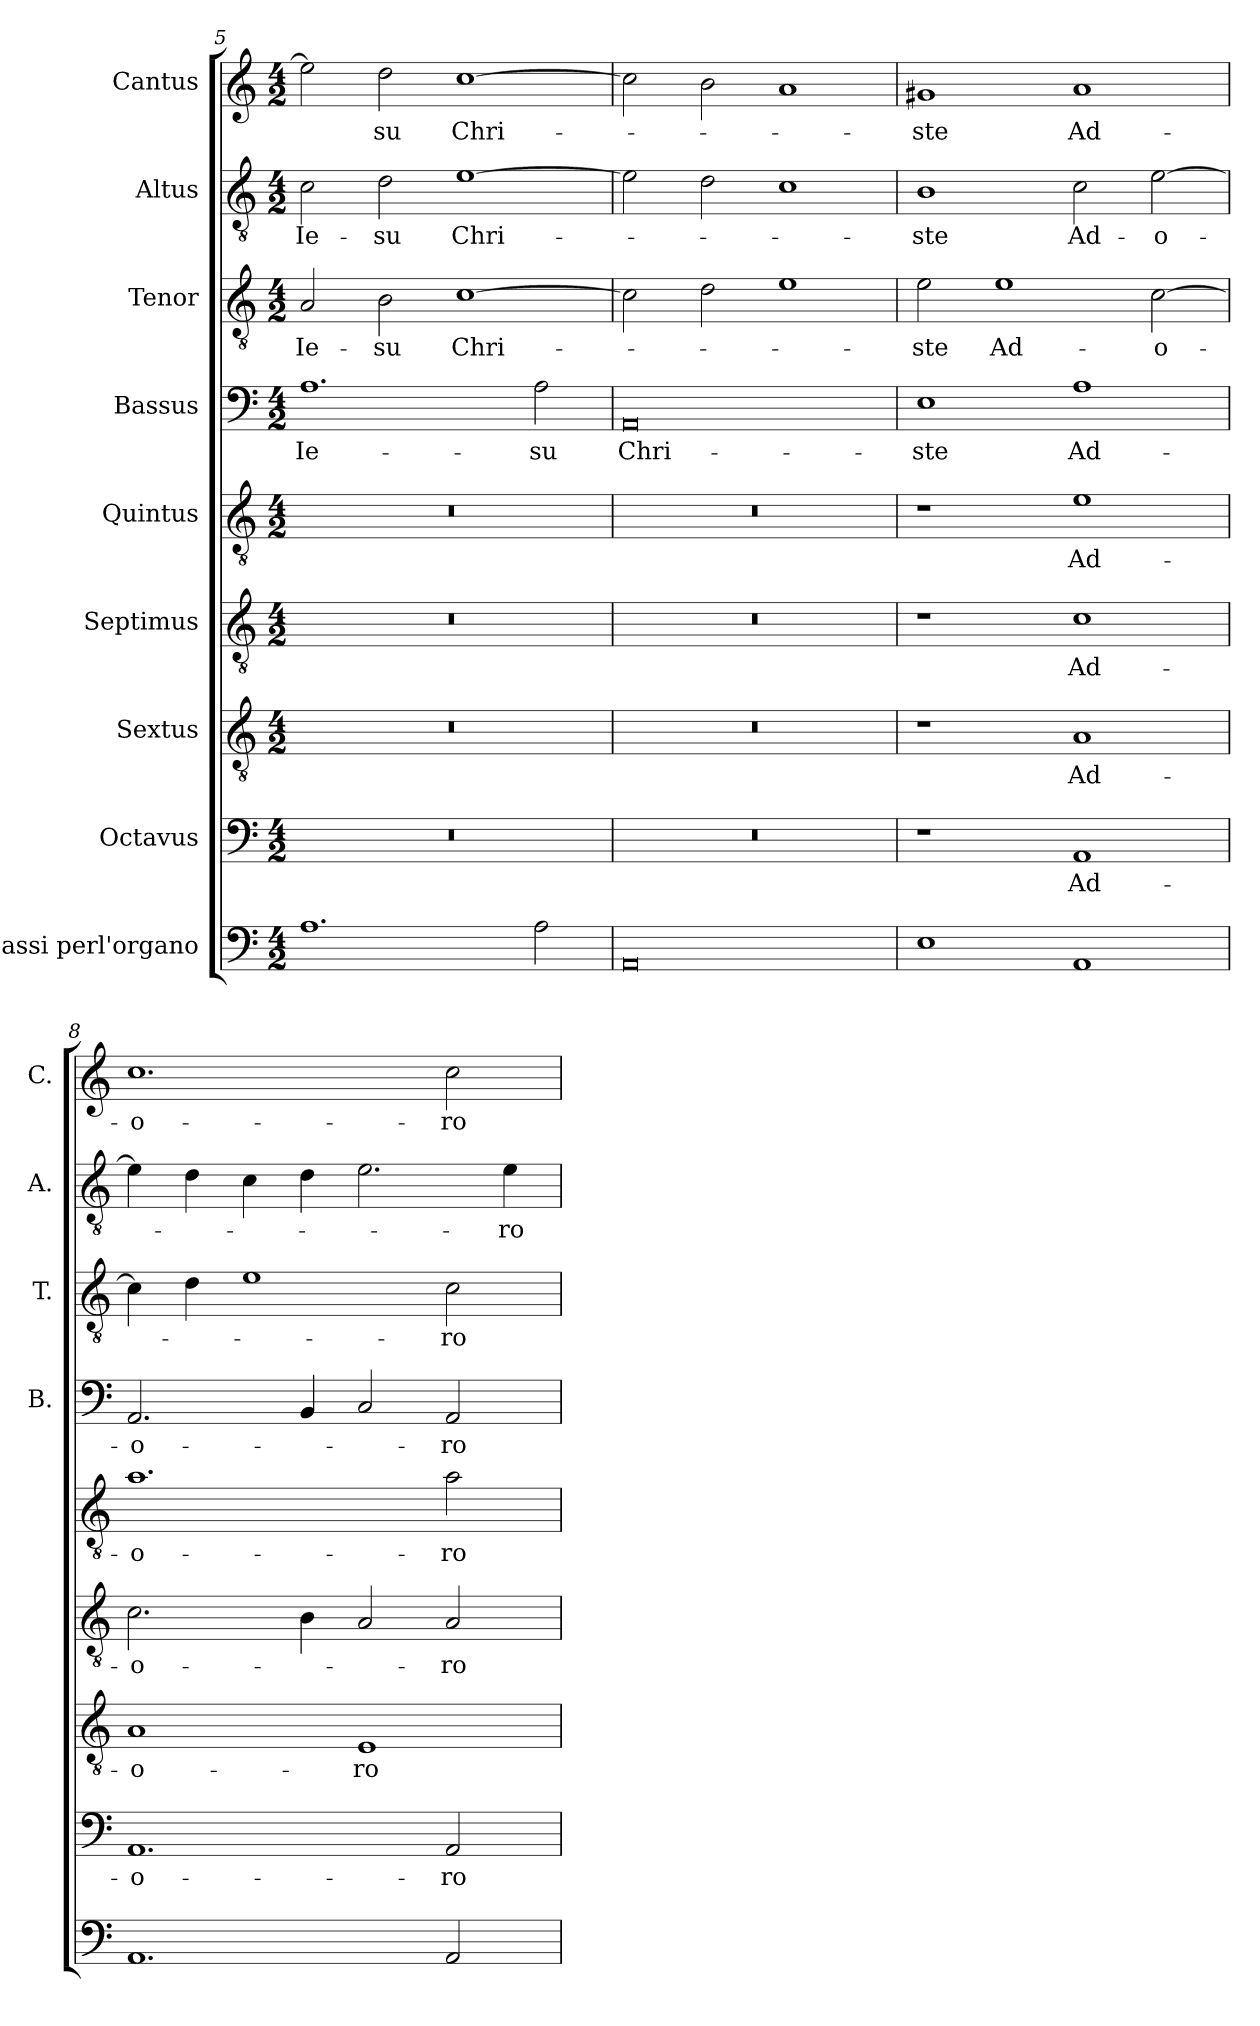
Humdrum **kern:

**kern	**kern	**text	**kern	**text	**kern	**text	**kern	**text	**kern	**text	**kern	**text	**kern	**text	**kern	**text
*part9	*part8	*part8	*part7	*part7	*part6	*part6	*part5	*part5	*part4	*part4	*part3	*part3	*part2	*part2	*part1	*part1
*staff9	*staff8	*staff8	*staff7	*staff7	*staff6	*staff6	*staff5	*staff5	*staff4	*staff4	*staff3	*staff3	*staff2	*staff2	*staff1	*staff1
*I"Bassi perl'organo	*I"Octavus	*	*I"Sextus	*	*I"Septimus	*	*I"Quintus	*	*I"Bassus	*	*I"Tenor	*	*I"Altus	*	*I"Cantus	*
*	*	*	*	*	*	*	*	*	*I'B.	*	*I'T.	*	*I'A.	*	*I'C.	*
*clefF4	*clefF4	*	*clefGv2	*	*clefGv2	*	*clefGv2	*	*clefF4	*	*clefGv2	*	*clefGv2	*	*clefG2	*
*	*	*	*ITrd7c12	*	*ITrd7c12	*	*ITrd7c12	*	*	*	*ITrd7c12	*	*ITrd7c12	*	*	*
*k[]	*k[]	*	*k[]	*	*k[]	*	*k[]	*	*k[]	*	*k[]	*	*k[]	*	*k[]	*
*a:	*a:	*	*a:	*	*a:	*	*a:	*	*a:	*	*a:	*	*a:	*	*a:	*
*M4/2	*M4/2	*	*M4/2	*	*M4/2	*	*M4/2	*	*M4/2	*	*M4/2	*	*M4/2	*	*M4/2	*
=5	=5	=5	=5	=5	=5	=5	=5	=5	=5	=5	=5	=5	=5	=5	=5	=5
!	!LO:N:vis=1	!	!LO:N:vis=1	!	!LO:N:vis=1	!	!LO:N:vis=1	!	!	!LO:LY:b	!	!LO:LY:b	!	!LO:LY:b	!	!
1.A	0r	.	0r	.	0r	.	0r	.	1.A	Ie-	2AA/	Ie-	2C\	Ie-	2ee\]	.
!	!	!	!	!	!	!	!	!	!	!	!	!LO:LY:b	!	!LO:LY:b	!	!LO:LY:b
.	.	.	.	.	.	.	.	.	.	.	2BB\	-su	2D\	-su	2dd\	-su
!	!	!	!	!	!	!	!	!	!	!	!	!LO:LY:b	!	!LO:LY:b	!	!LO:LY:b
.	.	.	.	.	.	.	.	.	.	.	[>1C	Chri-	[>1E	Chri-	[>1cc	Chri-
!	!	!	!	!	!	!	!	!	!	!LO:LY:b	!	!	!	!	!	!
2A\	.	.	.	.	.	.	.	.	2A\	-su	.	.	.	.	.	.
!!LO:PB:g=z
=6	=6	=6	=6	=6	=6	=6	=6	=6	=6	=6	=6	=6	=6	=6	=6	=6
!	!LO:N:vis=1	!	!LO:N:vis=1	!	!LO:N:vis=1	!	!LO:N:vis=1	!	!	!LO:LY:b	!	!	!	!	!	!
0AA	0r	.	0r	.	0r	.	0r	.	0AA	Chri-	2C\]	.	2E\]	.	2cc\]	.
.	.	.	.	.	.	.	.	.	.	.	2D\	.	2D\	.	2b\	.
.	.	.	.	.	.	.	.	.	.	.	1E	.	1C	.	1a	.
=7	=7	=7	=7	=7	=7	=7	=7	=7	=7	=7	=7	=7	=7	=7	=7	=7
!	!	!	!	!	!	!	!	!	!	!LO:LY:b	!	!LO:LY:b	!	!LO:LY:b	!	!LO:LY:b
1E	1r	.	1r	.	1r	.	1r	.	1E	-ste	2E\	-ste	1BB	-ste	1g#X	-ste
!	!	!	!	!	!	!	!	!	!	!	!	!LO:LY:b	!	!	!	!
.	.	.	.	.	.	.	.	.	.	.	1E	Ad-	.	.	.	.
!	!	!LO:LY:b	!	!LO:LY:b	!	!LO:LY:b	!	!LO:LY:b	!	!LO:LY:b	!	!	!	!LO:LY:b	!	!LO:LY:b
1AA	1AA	Ad-	1AA	Ad-	1C	Ad-	1E	Ad-	1A	Ad-	.	.	2C\	Ad-	1a	Ad-
!	!	!	!	!	!	!	!	!	!	!	!	!LO:LY:b	!	!LO:LY:b	!	!
.	.	.	.	.	.	.	.	.	.	.	[>2C\	-o-	[>2E\	-o-	.	.
=8	=8	=8	=8	=8	=8	=8	=8	=8	=8	=8	=8	=8	=8	=8	=8	=8
!	!	!LO:LY:b	!	!LO:LY:b	!	!LO:LY:b	!	!LO:LY:b	!	!LO:LY:b	!	!	!	!	!	!LO:LY:b
1.AA	1.AA	-o-	1AA	-o-	2.C\	-o-	1.A	-o-	2.AA/	-o-	4C\]	.	4E\]	.	1.cc	-o-
.	.	.	.	.	.	.	.	.	.	.	4D\	.	4D\	.	.	.
.	.	.	.	.	.	.	.	.	.	.	1E	.	4C\	.	.	.
.	.	.	.	.	4BB\	.	.	.	4BB/	.	.	.	4D\	.	.	.
!	!	!	!	!LO:LY:b	!	!	!	!	!	!	!	!	!	!	!	!
.	.	.	1EE	-ro	2AA/	.	.	.	2C/	.	.	.	2.E\	.	.	.
!	!	!LO:LY:b	!	!	!	!LO:LY:b	!	!LO:LY:b	!	!LO:LY:b	!	!LO:LY:b	!	!	!	!LO:LY:b
2AA/	2AA/	-ro	.	.	2AA/	-ro	2A\	-ro	2AA/	-ro	2C\	-ro	.	.	2cc\	-ro
!	!	!	!	!	!	!	!	!	!	!	!	!	!	!LO:LY:b	!	!
.	.	.	.	.	.	.	.	.	.	.	.	.	4E\	-ro	.	.
=	=	=	=	=	=	=	=	=	=	=	=	=	=	=	=	=
*-	*-	*-	*-	*-	*-	*-	*-	*-	*-	*-	*-	*-	*-	*-	*-	*-
